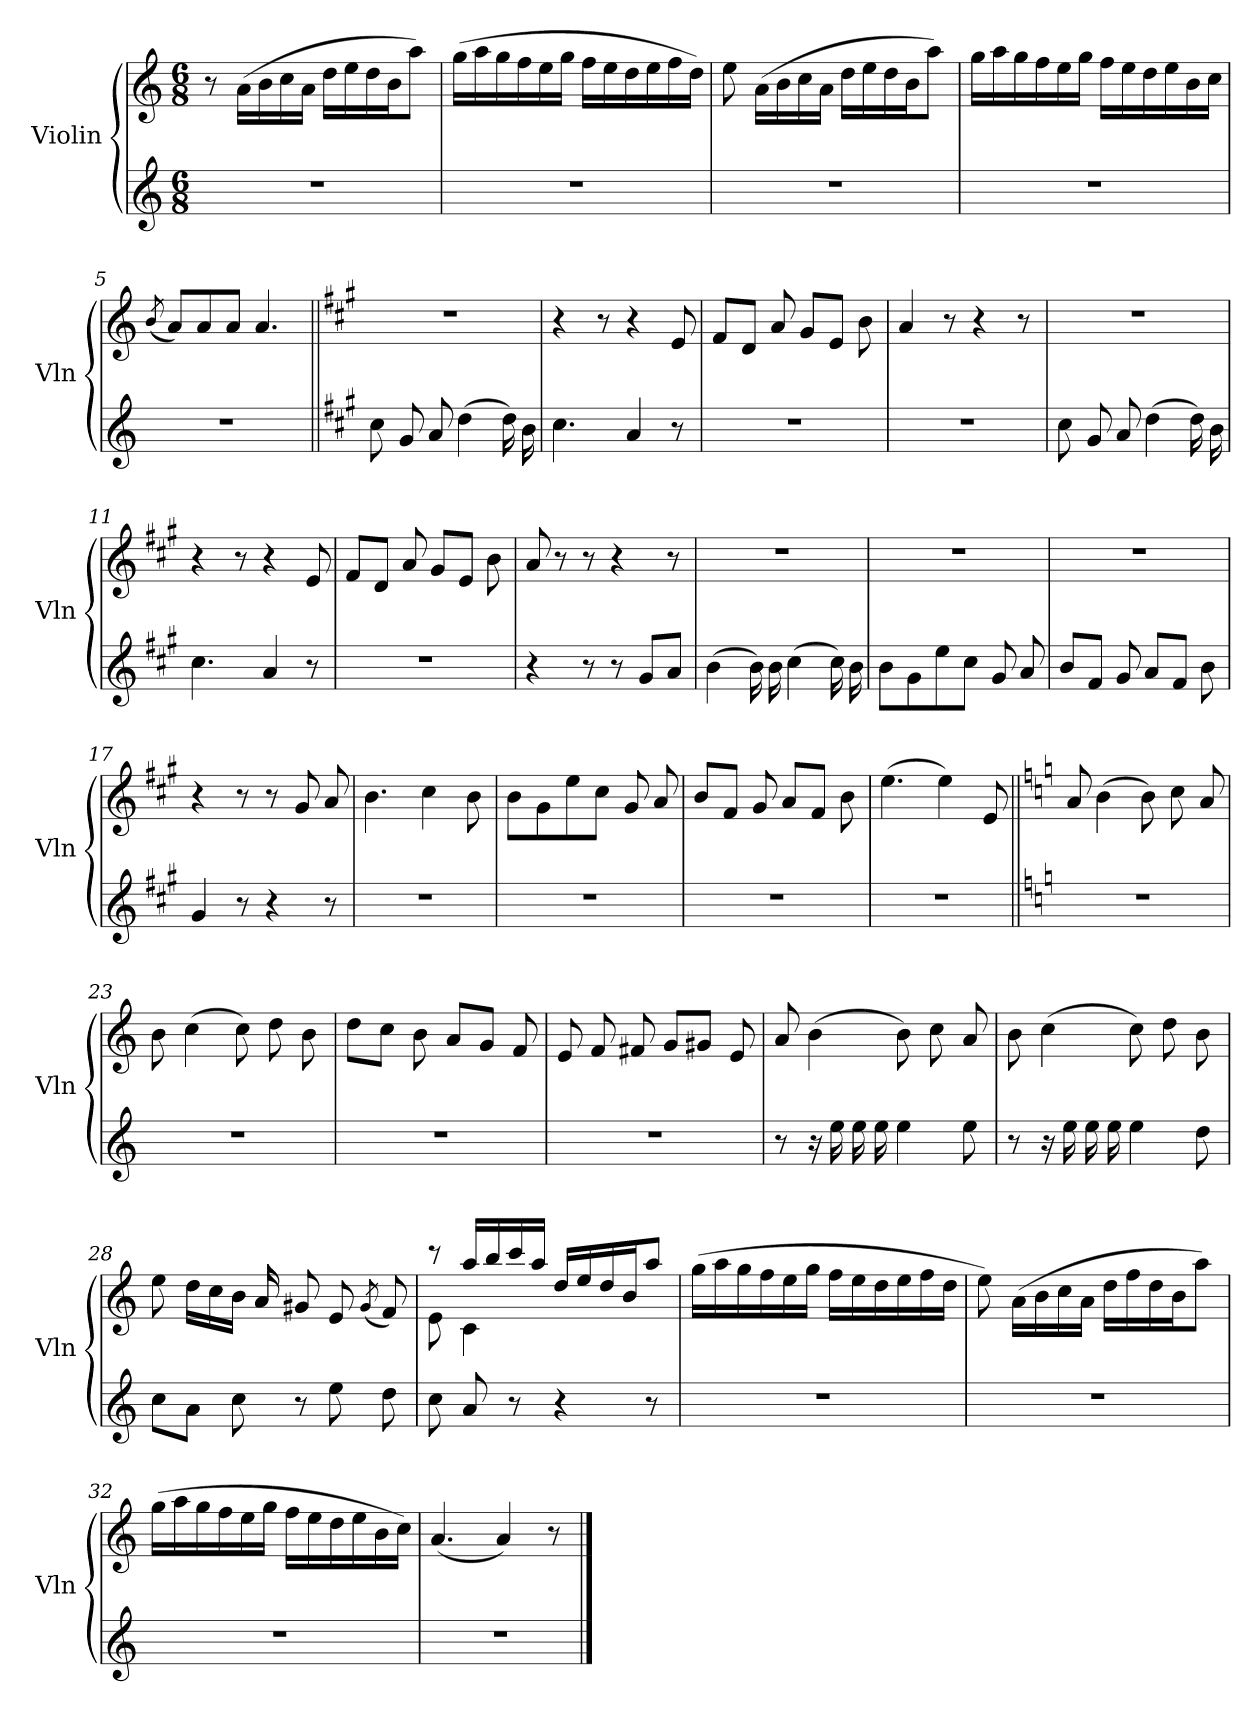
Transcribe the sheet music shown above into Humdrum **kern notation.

**kern	**kern
*part2	*part1
*staff2	*staff1
*I"Violin	*I"Violin
*I'Vln	*I'Vln
*clefG2	*clefG2
*k[]	*k[]
*M6/8	*M6/8
=1	=1
2.r	8r
*	*MM94
.	(>16a\LL
.	16b\
.	16cc\
.	16a\JJ
.	16dd\LL
.	16ee\
.	16dd\
.	16b\J
.	8aa\J)
=2	=2
2.r	(>16gg\LL
.	16aa\
.	16gg\
.	16ff\
.	16ee\
.	16gg\JJ
.	16ff\LL
.	16ee\
.	16dd\
.	16ee\
.	16ff\
.	16dd\JJ)
=3	=3
2.r	8ee\
.	(>16a\LL
.	16b\
.	16cc\
.	16a\JJ
.	16dd\LL
.	16ee\
.	16dd\
.	16b\J
.	8aa\J)
!!LO:LB:g=z
=4	=4
2.r	16gg\LL
.	16aa\
.	16gg\
.	16ff\
.	16ee\
.	16gg\JJ
.	16ff\LL
.	16ee\
.	16dd\
.	16ee\
.	16b\
.	16cc\JJ
!!LO:LB:g=z
=5	=5
.	(<8qb/
2.r	8a/L)
.	8a/
.	8a/J
.	4.a/
=6||	=6||
*k[f#c#g#]	*k[f#c#g#]
8cc#\	2.r
8g#/	.
8a/	.
(>4dd\	.
16dd\)	.
16b\	.
=7	=7
4.cc#\	4r
.	8r
4a/	4r
8r	8e/
=8	=8
2.r	8f#/L
.	8d/J
.	8a/
.	8g#/L
.	8e/J
.	8b\
=9	=9
2.r	4a/
.	8r
.	4r
.	8r
!!LO:LB:g=z
=10	=10
8cc#\	2.r
8g#/	.
8a/	.
(>4dd\	.
16dd\)	.
16b\	.
=11	=11
4.cc#\	4r
.	8r
4a/	4r
8r	8e/
=12	=12
2.r	8f#/L
.	8d/J
.	8a/
.	8g#/L
.	8e/J
.	8b\
=13	=13
4r	8a/
.	8r
8r	8r
8r	4r
8g#/L	.
8a/J	8r
=14	=14
(>4b\	2.r
16b\)	.
16b\	.
(>4cc#\	.
16cc#\)	.
16b\	.
!!LO:LB:g=z
=15	=15
8b\L	2.r
8g#\	.
8ee\	.
8cc#\J	.
8g#/	.
8a/	.
=16	=16
8b/L	2.r
8f#/J	.
8g#/	.
8a/L	.
8f#/J	.
8b\	.
=17	=17
4g#/	4r
8r	8r
4r	8r
.	8g#/
8r	8a/
=18	=18
2.r	4.b\
.	4cc#\
.	8b\
=19	=19
2.r	8b\L
.	8g#\
.	8ee\
.	8cc#\J
.	8g#/
.	8a/
=20	=20
2.r	8b/L
.	8f#/J
.	8g#/
.	8a/L
.	8f#/J
.	8b\
!!LO:PB:g=z
=21	=21
2.r	(>4.ee\
.	4ee\)
.	8e/
=22||	=22||
*k[]	*k[]
2.r	8a/
.	(>4b\
.	8b\)
.	8cc\
.	8a/
=23	=23
2.r	8b\
.	(>4cc\
.	8cc\)
.	8dd\
.	8b\
=24	=24
2.r	8dd\L
.	8cc\J
.	8b\
.	8a/L
.	8g/J
.	8f/
=25	=25
2.r	8e/
.	8f/
.	8f#X/
.	8g/L
.	8g#X/J
.	8e/
!!LO:LB:g=z
=26	=26
8r	8a/
16r	(>4b\
16ee\	.
16ee\	.
16ee\	.
4ee\	8b\)
.	8cc\
8ee\	8a/
=27	=27
8r	8b\
16r	(>4cc\
16ee\	.
16ee\	.
16ee\	.
4ee\	8cc\)
.	8dd\
8dd\	8b\
=28	=28
8cc\L	8ee\
8a\J	16dd\LL
.	16cc\
8cc\	16b\JJ
.	16a/
8r	8g#X/
8ee\	8e/
.	(<8qg#/
8dd\	8f/)
=29	=29
*	*^
8cc\	8r	8e\
8a/	16aa/LL	4c\
.	16bb/	.
8r	16ccc/	.
.	16aa/JJ	.
4r	16dd/LL	4ryy
.	16ee/	.
.	16dd/	.
.	16b/J	.
8r	8aa/J	8ryy
*	*v	*v
!!LO:LB:g=z
=30	=30
2.r	(>16gg\LL
.	16aa\
.	16gg\
.	16ff\
.	16ee\
.	16gg\JJ
.	16ff\LL
.	16ee\
.	16dd\
.	16ee\
.	16ff\
.	16dd\JJ
=31	=31
2.r	8ee\)
.	(>16a\LL
.	16b\
.	16cc\
.	16a\JJ
.	16dd\LL
.	16ff\
.	16dd\
.	16b\J
.	8aa\J)
=32	=32
2.r	(>16gg\LL
.	16aa\
.	16gg\
.	16ff\
.	16ee\
.	16gg\JJ
.	16ff\LL
.	16ee\
.	16dd\
.	16ee\
.	16b\
.	16cc\JJ)
=33	=33
2.r	(<4.a/
.	4a/)
.	8r
==	==
*-	*-
